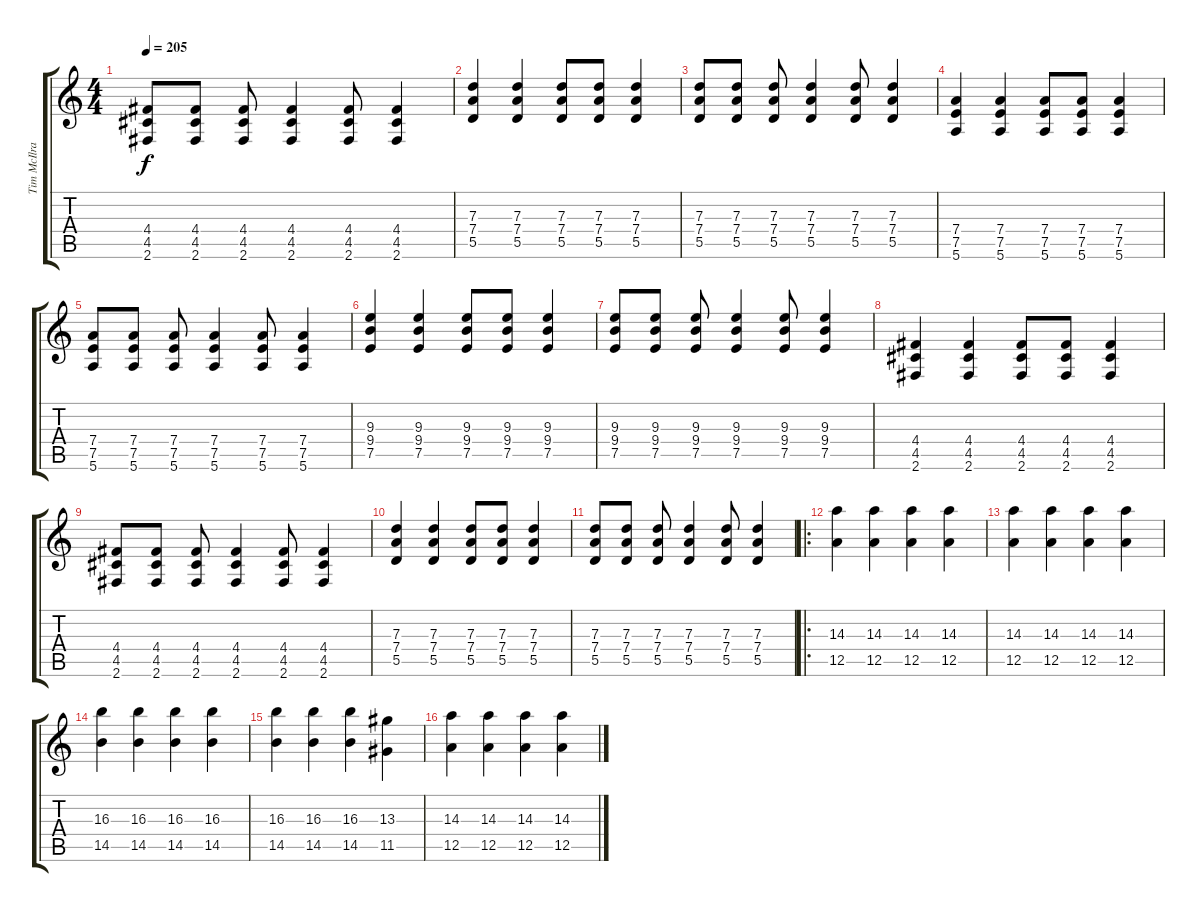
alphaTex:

\track ("Tim McIlrath" "Tim McIlra") {instrument distortionguitar}
\staff {score tabs}
\tuning (E4 B3 G3 D3 A2 E2) {hide}
\ts (4 4)
\tempo 205
\clef g2
\ks c
(4.4 4.5 2.6).8{dy f} (4.4 4.5 2.6).8 (4.4 4.5 2.6).8 (4.4 4.5 2.6).4 (4.4 4.5 2.6).8 (4.4 4.5 2.6).4 |
(7.3 7.4 5.5).4 (7.3 7.4 5.5).4 (7.3 7.4 5.5).8 (7.3 7.4 5.5).8 (7.3 7.4 5.5).4 |
(7.3 7.4 5.5).8 (7.3 7.4 5.5).8 (7.3 7.4 5.5).8 (7.3 7.4 5.5).4 (7.3 7.4 5.5).8 (7.3 7.4 5.5).4 |
(7.4 7.5 5.6).4 (7.4 7.5 5.6).4 (7.4 7.5 5.6).8 (7.4 7.5 5.6).8 (7.4 7.5 5.6).4 |
(7.4 7.5 5.6).8 (7.4 7.5 5.6).8 (7.4 7.5 5.6).8 (7.4 7.5 5.6).4 (7.4 7.5 5.6).8 (7.4 7.5 5.6).4 |
(9.3 9.4 7.5).4 (9.3 9.4 7.5).4 (9.3 9.4 7.5).8 (9.3 9.4 7.5).8 (9.3 9.4 7.5).4 |
(9.3 9.4 7.5).8 (9.3 9.4 7.5).8 (9.3 9.4 7.5).8 (9.3 9.4 7.5).4 (9.3 9.4 7.5).8 (9.3 9.4 7.5).4 |
(4.4 4.5 2.6).4 (4.4 4.5 2.6).4 (4.4 4.5 2.6).8 (4.4 4.5 2.6).8 (4.4 4.5 2.6).4 |
(4.4 4.5 2.6).8 (4.4 4.5 2.6).8 (4.4 4.5 2.6).8 (4.4 4.5 2.6).4 (4.4 4.5 2.6).8 (4.4 4.5 2.6).4 |
(7.3 7.4 5.5).4 (7.3 7.4 5.5).4 (7.3 7.4 5.5).8 (7.3 7.4 5.5).8 (7.3 7.4 5.5).4 |
(7.3 7.4 5.5).8 (7.3 7.4 5.5).8 (7.3 7.4 5.5).8 (7.3 7.4 5.5).4 (7.3 7.4 5.5).8 (7.3 7.4 5.5).4 |
\ro
(14.3 12.5).4{balance 8} (14.3 12.5).4 (14.3 12.5).4 (14.3 12.5).4 |
(14.3 12.5).4 (14.3 12.5).4 (14.3 12.5).4 (14.3 12.5).4 |
(16.3 14.5).4 (16.3 14.5).4 (16.3 14.5).4 (16.3 14.5).4 |
(16.3 14.5).4 (16.3 14.5).4 (16.3 14.5).4 (13.3 11.5).4 |
(14.3 12.5).4 (14.3 12.5).4 (14.3 12.5).4 (14.3 12.5).4
